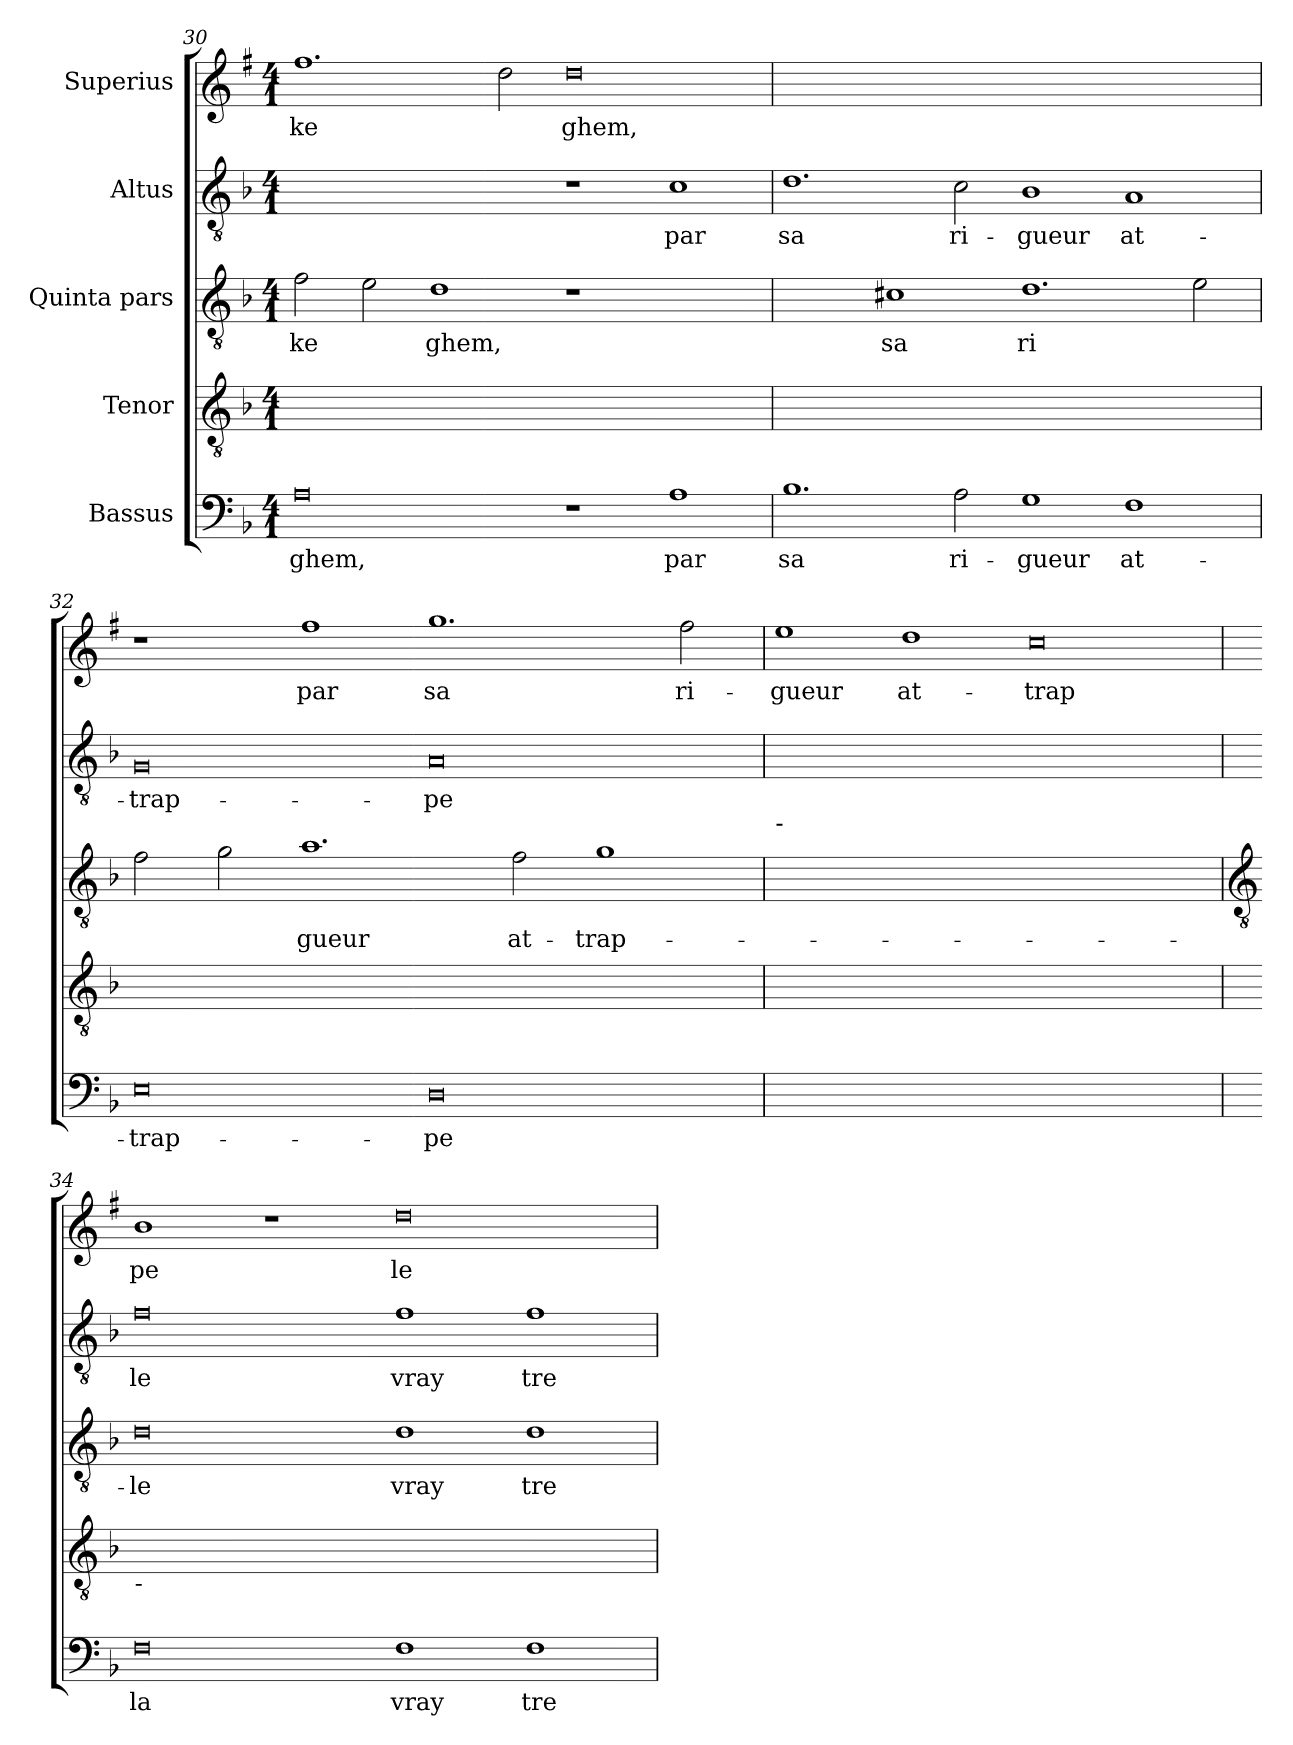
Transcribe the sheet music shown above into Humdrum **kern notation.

**kern	**text	**kern	**text	**kern	**text	**kern	**text	**kern	**text
*part5	*part5	*part4	*part4	*part3	*part3	*part2	*part2	*part1	*part1
*staff5	*staff5	*staff4	*staff4	*staff3	*staff3	*staff2	*staff2	*staff1	*staff1
*I"Bassus	*	*I"Tenor	*	*I"Quinta pars	*	*I"Altus	*	*I"Superius	*
*clefF4	*	*clefGv2	*	*clefGv2	*	*clefGv2	*	*clefG2	*
*	*	*	*	*	*	*	*	*ITrd1c2	*
*k[b-]	*	*k[b-]	*	*k[b-]	*	*k[b-]	*	*k[b-]	*
*F:	*	*F:	*	*F:	*	*F:	*	*F:	*
*M4/1	*	*M4/1	*	*M4/1	*	*M4/1	*	*M4/1	*
=30	=30	=30	=30	=30	=30	=30	=30	=30	=30
!	!LO:LY:b	!	!	!	!LO:LY:b	!	!	!	!LO:LY:b
0A	-ghem,	00ryy	.	2f	ke	0cyy]	.	1.ee	ke
.	.	.	.	2e	.	.	.	.	.
!	!	!	!	!	!LO:LY:b	!	!	!	!
.	.	.	.	1d	ghem,	.	.	.	.
.	.	.	.	.	.	.	.	2cc	.
!	!	!	!	!	!	!	!	!	!LO:LY:b
1r	.	.	.	1r	.	1r	.	0cc	ghem,
!	!LO:LY:b	!	!	!	!LO:LY:b	!	!LO:LY:b	!	!
1A	par	.	.	[1dyy	par	1c	par	.	.
=31	=31	=31	=31	=31	=31	=31	=31	=31	=31
!	!LO:LY:b	!	!	!	!	!	!LO:LY:b	!	!
1.B-	sa	00ryy	.	1dyy]	.	1.d	sa	00ryy	.
!	!	!	!	!	!LO:LY:b	!	!	!	!
.	.	.	.	1c#	sa	.	.	.	.
!	!LO:LY:b	!	!	!	!	!	!LO:LY:b	!	!
2A	ri-	.	.	.	.	2c	ri-	.	.
!	!LO:LY:b	!	!	!	!LO:LY:b	!	!LO:LY:b	!	!
1G	-gueur	.	.	1.d	ri	1B-	-gueur	.	.
!	!LO:LY:b	!	!	!	!	!	!LO:LY:b	!	!
1F	at-	.	.	.	.	1A	at-	.	.
.	.	.	.	2e	.	.	.	.	.
=32	=32	=32	=32	=32	=32	=32	=32	=32	=32
!	!LO:LY:b	!	!	!	!	!	!LO:LY:b	!	!
0E	-trap-	00ryy	.	2f	.	0G	-trap-	1r	.
.	.	.	.	2g	.	.	.	.	.
!	!	!	!	!	!LO:LY:b	!	!	!	!LO:LY:b
.	.	.	.	1.a	gueur	.	.	1ee	par
!	!LO:LY:b	!	!	!	!	!	!LO:LY:b	!	!LO:LY:b
0D	-pe	.	.	.	.	0A	-pe	1.ff	sa
!	!	!	!	!	!LO:LY:b	!	!	!	!
.	.	.	.	2f	at-	.	.	.	.
!	!	!	!	!	!LO:LY:b	!	!	!	!
.	.	.	.	1g	-trap-	.	.	.	.
!	!	!	!	!	!	!	!	!	!LO:LY:b
.	.	.	.	.	.	.	.	2ee	ri-
=33	=33	=33	=33	=33	=33	=33	=33	=33	=33
!	!	!	!	!LO:TX:a:t=-	!	!	!	!	!
!	!	!	!	!	!LO:LY:b	!	!	!	!LO:LY:b
00ryy	.	00ryy	.	[0ayy	-pe	00ryy	.	1dd	-gueur
!	!	!	!	!	!	!	!	!	!LO:LY:b
.	.	.	.	.	.	.	.	1cc	at-
!	!	!	!	!	!	!	!	!	!LO:LY:b
.	.	.	.	0ayy]	.	.	.	0b-	-trap
!!LO:LB:g=z
=34	=34	=34	=34	=34	=34	=34	=34	=34	=34
*	*	*	*	*clefGv2	*	*	*	*	*
!	!	!LO:TX:b:t=-	!	!	!	!	!	!	!
!	!LO:LY:b	!	!LO:LY:b	!	!LO:LY:b	!	!LO:LY:b	!	!LO:LY:b
0F	la	[0cyy	per	0d	le	0f	le	1a	pe
.	.	.	.	.	.	.	.	1r	.
!	!LO:LY:b	!	!	!	!LO:LY:b	!	!LO:LY:b	!	!LO:LY:b
1F	vray	0cyy]	.	1d	vray	1f	vray	0cc	le
!	!LO:LY:b	!	!	!	!LO:LY:b	!	!LO:LY:b	!	!
1F	tre-	.	.	1d	tre-	1f	tre-	.	.
=	=	=	=	=	=	=	=	=	=
*-	*-	*-	*-	*-	*-	*-	*-	*-	*-
